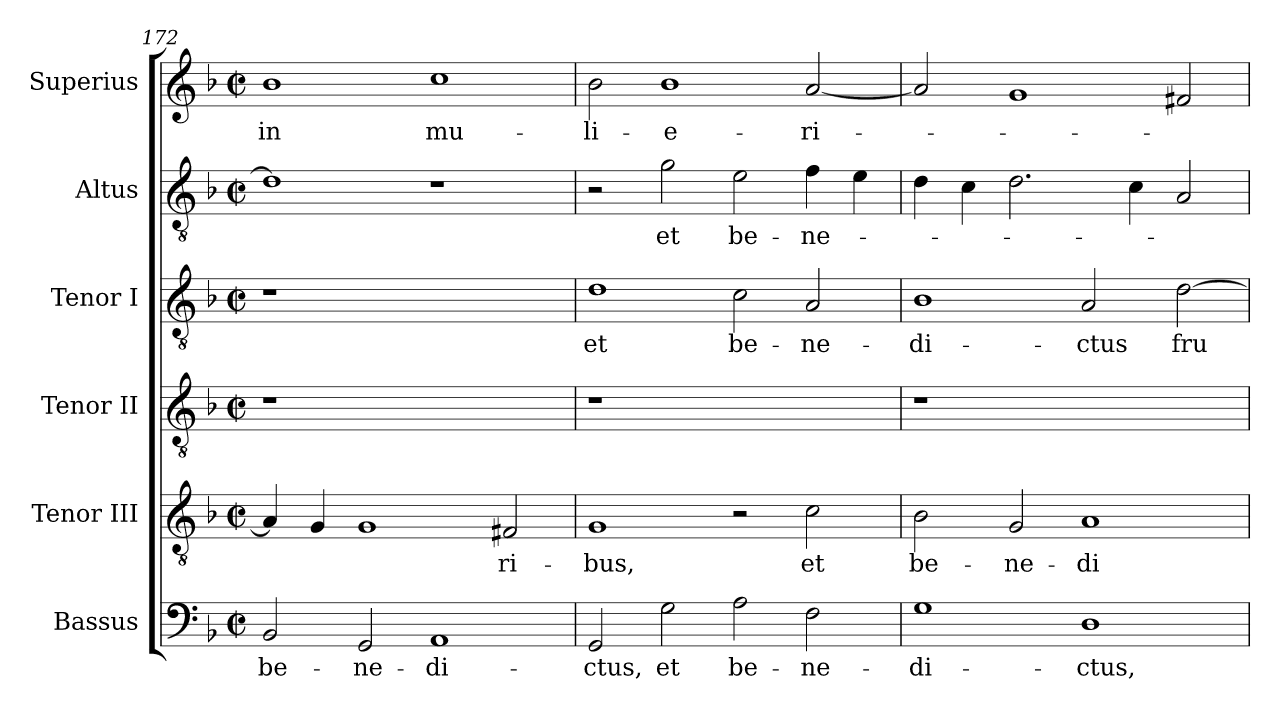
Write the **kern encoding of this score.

**kern	**text	**kern	**text	**kern	**kern	**text	**kern	**text	**kern	**text
*part6	*part6	*part5	*part5	*part4	*part3	*part3	*part2	*part2	*part1	*part1
*staff6	*staff6	*staff5	*staff5	*staff4	*staff3	*staff3	*staff2	*staff2	*staff1	*staff1
*I"Bassus	*	*I"Tenor III	*	*I"Tenor II	*I"Tenor I	*	*I"Altus	*	*I"Superius	*
*I'B.	*	*I'T.	*	*I'T.	*I'T.	*	*	*	*I'S.	*
*clefF4	*	*clefGv2	*	*clefGv2	*clefGv2	*	*clefGv2	*	*clefG2	*
*	*	*ITrd7c12	*	*ITrd7c12	*ITrd7c12	*	*ITrd7c12	*	*	*
*k[b-]	*	*k[b-]	*	*k[b-]	*k[b-]	*	*k[b-]	*	*k[b-]	*
*F:	*	*F:	*	*F:	*F:	*	*F:	*	*F:	*
*M2/2	*	*M2/2	*	*M2/2	*M2/2	*	*M2/2	*	*M2/2	*
*met(c|)	*	*met(c|)	*	*met(c|)	*met(c|)	*	*met(c|)	*	*met(c|)	*
=172	=172	=172	=172	=172	=172	=172	=172	=172	=172	=172
!	!LO:LY:b:color=#000000	!	!	!LO:N:vis=1	!LO:N:vis=1	!	!	!	!	!
!	!	!	!	!	!	!	!	!	!	!LO:LY:b:color=#000000
2BB-i/	be-	4AAi/]	.	1r	1r	.	1Di]	.	1b-i	in
.	.	4GGi/	.	.	.	.	.	.	.	.
!	!LO:LY:b:color=#000000	!	!	!	!	!	!	!	!	!
2GGi/	-ne-	1GGi	.	.	.	.	.	.	.	.
!	!LO:LY:b:color=#000000	!	!	!	!	!	!	!	!	!
!	!	!	!	!	!	!	!	!	!	!LO:LY:b:color=#000000
1AAi	-di-	.	.	1ryy	1ryy	.	1r	.	1cci	mu-
!	!	!	!LO:LY:b:color=#000000	!	!	!	!	!	!	!
.	.	2FF#Xi/	-ri-	.	.	.	.	.	.	.
=173	=173	=173	=173	=173	=173	=173	=173	=173	=173	=173
!	!LO:LY:b:color=#000000	!	!	!	!	!	!	!	!	!
!	!	!	!LO:LY:b:color=#000000	!LO:N:vis=1	!	!	!	!	!	!
!	!	!	!	!	!	!LO:LY:b:color=#000000	!	!	!	!
!	!	!	!	!	!	!	!	!	!	!LO:LY:b:color=#000000
2GGi/	-ctus,	1GGi	-bus,	1r	1Di	et	2r	.	2b-i\	-li-
!	!LO:LY:b:color=#000000	!	!	!	!	!	!	!	!	!
!	!	!	!	!	!	!	!	!LO:LY:b:color=#000000	!	!
!	!	!	!	!	!	!	!	!	!	!LO:LY:b:color=#000000
2Gi\	et	.	.	.	.	.	2Gi\	et	1b-i	-e-
!	!LO:LY:b:color=#000000	!	!	!	!	!	!	!	!	!
!	!	!	!	!	!	!LO:LY:b:color=#000000	!	!	!	!
!	!	!	!	!	!	!	!	!LO:LY:b:color=#000000	!	!
2Ai\	be-	2r	.	1ryy	2Ci\	be-	2Ei\	be-	.	.
!	!LO:LY:b:color=#000000	!	!	!	!	!	!	!	!	!
!	!	!	!LO:LY:b:color=#000000	!	!	!	!	!	!	!
!	!	!	!	!	!	!LO:LY:b:color=#000000	!	!	!	!
!	!	!	!	!	!	!	!	!LO:LY:b:color=#000000	!	!
!	!	!	!	!	!	!	!	!	!	!LO:LY:b:color=#000000
2Fi\	-ne-	2Ci\	et	.	2AAi/	-ne-	4Fi\	-ne-	[<2ai/	-ri-
.	.	.	.	.	.	.	4Ei\	.	.	.
=174	=174	=174	=174	=174	=174	=174	=174	=174	=174	=174
!	!LO:LY:b:color=#000000	!	!	!	!	!	!	!	!	!
!	!	!	!LO:LY:b:color=#000000	!LO:N:vis=1	!	!	!	!	!	!
!	!	!	!	!	!	!LO:LY:b:color=#000000	!	!	!	!
1Gi	-di-	2BB-i\	be-	1r	1BB-i	-di-	4Di\	.	2ai/]	.
.	.	.	.	.	.	.	4Ci\	.	.	.
!	!	!	!LO:LY:b:color=#000000	!	!	!	!	!	!	!
.	.	2GGi/	-ne-	.	.	.	2.Di\	.	1gi	.
!	!LO:LY:b:color=#000000	!	!	!	!	!	!	!	!	!
!	!	!	!LO:LY:b:color=#000000	!	!	!	!	!	!	!
!	!	!	!	!	!	!LO:LY:b:color=#000000	!	!	!	!
1Di	-ctus,	1AAi	-di-	1ryy	2AAi/	-ctus	.	.	.	.
.	.	.	.	.	.	.	4Ci\	.	.	.
!	!	!	!	!	!	!LO:LY:b:color=#000000	!	!	!	!
.	.	.	.	.	[>2Di\	fru-	2AAi/	.	2f#Xi/	.
=	=	=	=	=	=	=	=	=	=	=
*-	*-	*-	*-	*-	*-	*-	*-	*-	*-	*-
